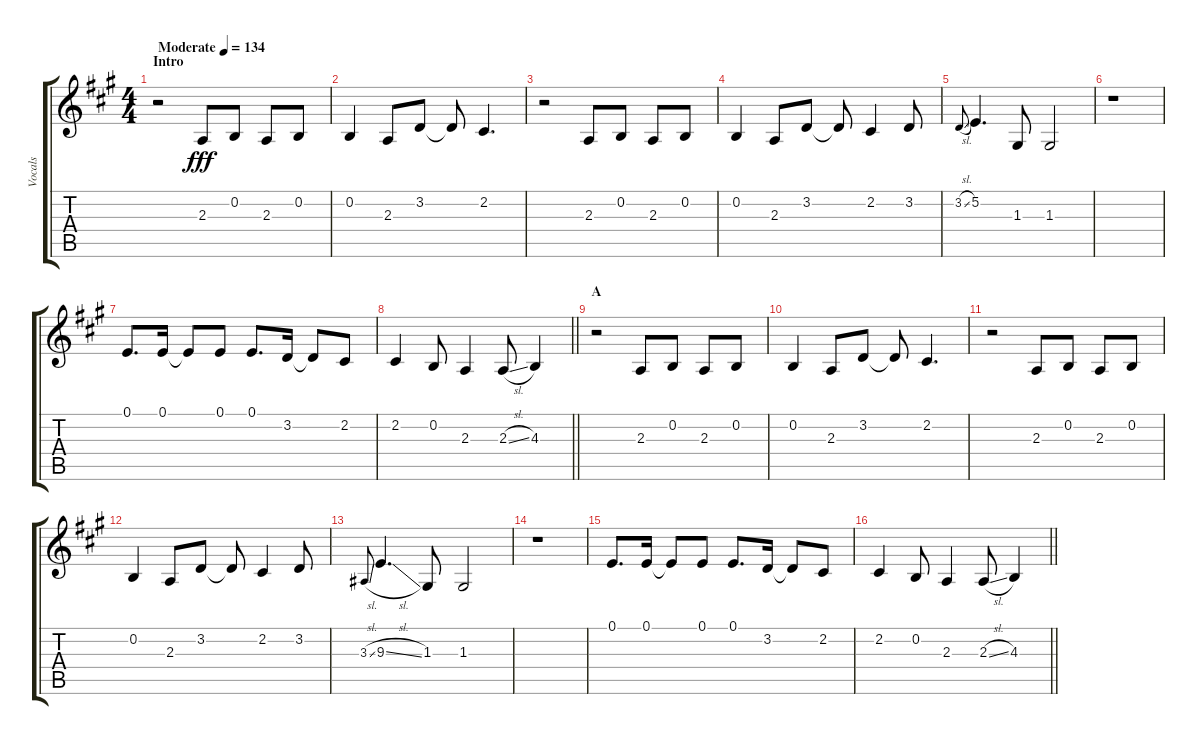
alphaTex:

\track ("Vocals" "Vocals") {instrument voiceoohs}
\staff {score tabs}
\tuning (E4 B3 G3 D3 A2 E2) {hide}
\ts (4 4)
\section ("" "Intro")
\tempo (134 "Moderate")
\tempo 135
\tempo (134 "Moderate")
\clef g2
\ks a
r.2{dy fff instrument voiceoohs} 2.3.8 0.2.8 2.3.8 0.2.8 |
0.2.4 2.3.8 3.2.8 3.2{t}.8 2.2.4{d} |
r.2 2.3.8 0.2.8 2.3.8 0.2.8 |
0.2.4 2.3.8 3.2.8 3.2{t}.8 2.2.4 3.2.8 |
3.2{sl}.8{gr onbeat} 5.2.4{d} 1.3.8 1.3.2 |
r.1 |
0.1.8{d} 0.1.16 0.1{t}.8 0.1.8 0.1.8{d} 3.2.16 3.2{t}.8 2.2.8 |
\barLineRight lightlight
2.2.4 0.2.8 2.3.4 2.3{sl}.8 4.3.4 |
\section ("" "A")
r.2 2.3.8 0.2.8 2.3.8 0.2.8 |
0.2.4 2.3.8 3.2.8 3.2{t}.8 2.2.4{d} |
r.2 2.3.8 0.2.8 2.3.8 0.2.8 |
0.2.4 2.3.8 3.2.8 3.2{t}.8 2.2.4 3.2.8 |
3.3{sl}.8{gr onbeat} 9.3{sl}.4{d} 1.3.8 1.3.2 |
r.1 |
0.1.8{d} 0.1.16 0.1{t}.8 0.1.8 0.1.8{d} 3.2.16 3.2{t}.8 2.2.8 |
\barLineRight lightlight
2.2.4 0.2.8 2.3.4 2.3{sl}.8 4.3.4
